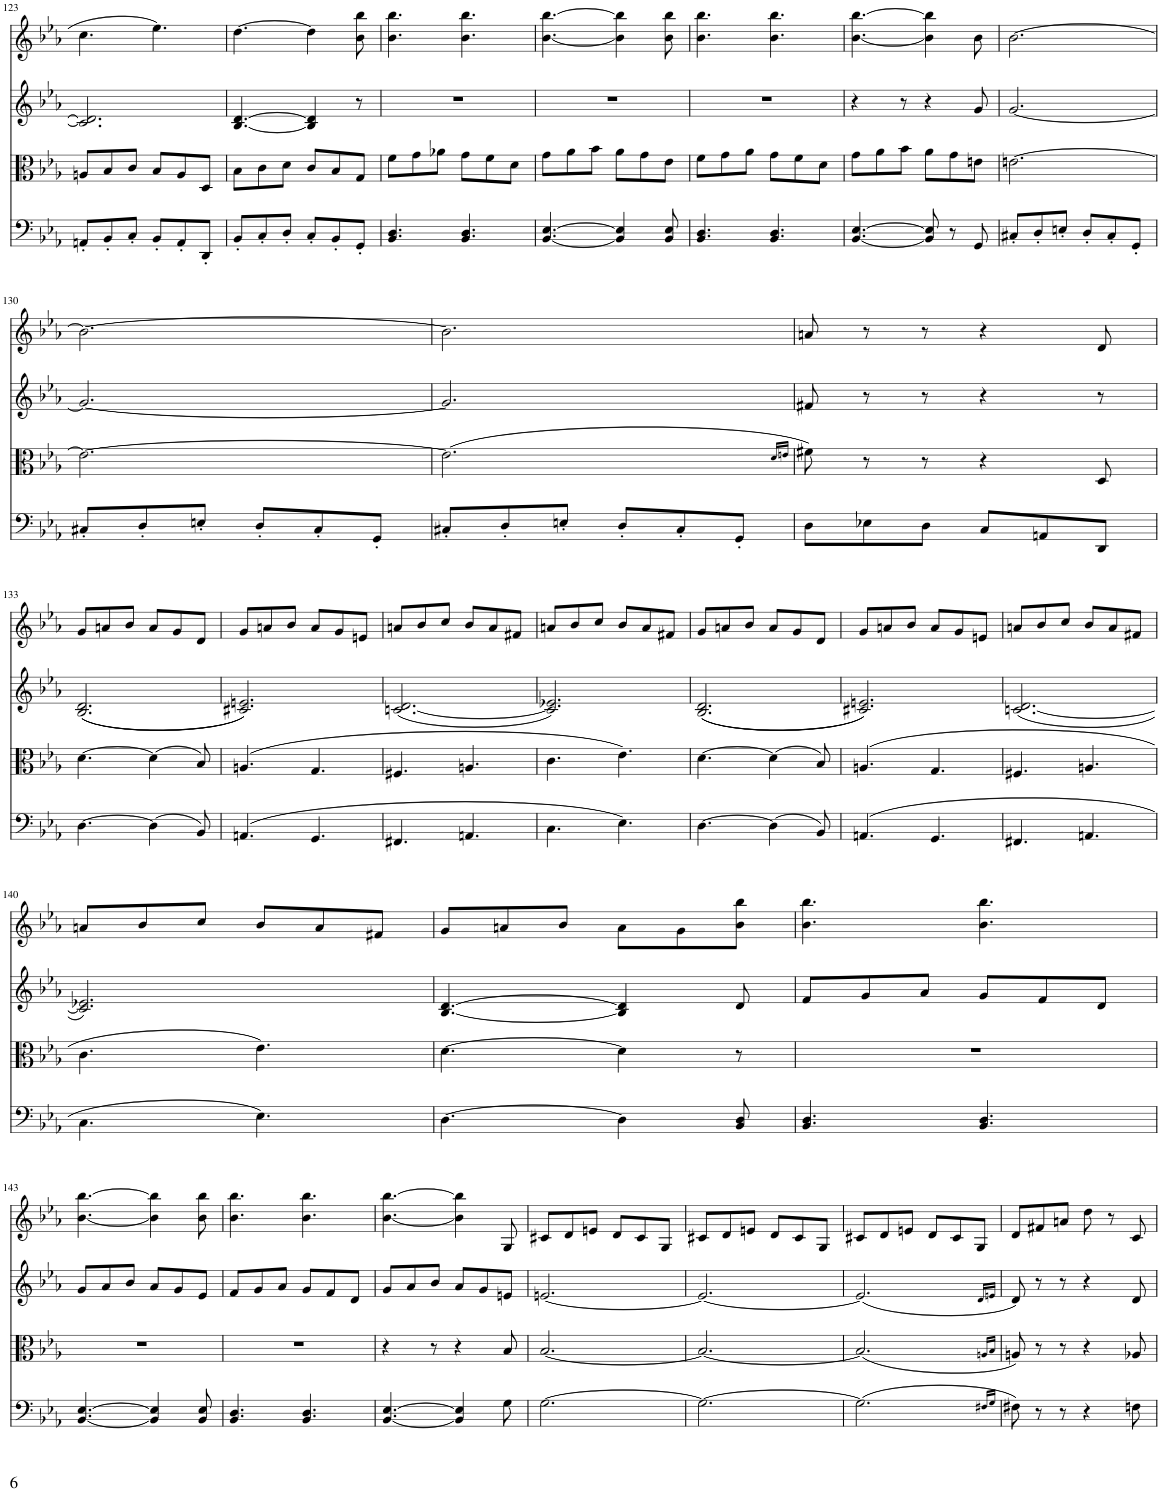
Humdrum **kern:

**kern	**kern	**kern	**kern
*part4	*part3	*part2	*part1
*staff4	*staff3	*staff2	*staff1
*I"Piano	*I"Piano	*I"Piano	*I"Piano
*I'Pno	*I'Pno	*I'Pno	*I'Pno
!!LO:PB:g=z
*clefF4	*clefC3	*clefG2	*clefG2
*k[b-e-a-]	*k[b-e-a-]	*k[b-e-a-]	*k[b-e-a-]
*M6/8	*M6/8	*M6/8	*M6/8
=123	=123	=123	=123
8AAn'/L	8An/L	2.c/] 2.d/]	4.cc\
8BB-'/	8B-/	.	.
8C'/J	8c/J	.	.
8BB-'/L	8B-/L	.	4.ee-\
8AA'/	8A/	.	.
8DD'/J	8D/J	.	.
=124	=124	=124	=124
8BB-'/L	8B-\L	[4.B-/ [4.d/	[4.dd\
8C'/	8c\	.	.
8D'/J	8d\J	.	.
8C'/L	8c/L	4B-/] 4d/]	4dd\]
8BB-'/	8B-/	.	.
8GG'/J	8G/J	8r	8b-\ 8bb-\
=125	=125	=125	=125
4.BB-/ 4.D/	8f\L	2.r	4.b-\ 4.bb-\
.	8g\	.	.
.	8a-X\J	.	.
4.BB-/ 4.D/	8g\L	.	4.b-\ 4.bb-\
.	8f\	.	.
.	8d\J	.	.
=126	=126	=126	=126
[4.BB-/ [4.E-/	8g\L	2.r	[4.b-\ [4.bb-\
.	8a-\	.	.
.	8b-\J	.	.
4BB-/] 4E-/]	8a-\L	.	4b-\] 4bb-\]
.	8g\	.	.
8BB-/ 8E-/	8e-\J	.	8b-\ 8bb-\
=127	=127	=127	=127
4.BB-/ 4.D/	8f\L	2.r	4.b-\ 4.bb-\
.	8g\	.	.
.	8a-\J	.	.
4.BB-/ 4.D/	8g\L	.	4.b-\ 4.bb-\
.	8f\	.	.
.	8d\J	.	.
=128	=128	=128	=128
[4.BB-/ [4.E-/	8g\L	4r	[4.b-\ [4.bb-\
.	8a-\	.	.
.	8b-\J	8r	.
8BB-/] 8E-/]	8a-\L	4r	4b-\] 4bb-\]
8r	8g\	.	.
8GG/	8en\J	8g/	8b-\
=129	=129	=129	=129
8C#X'/L	[2.en\	[2.g/	[2.b-\
8D'/	.	.	.
8En'/J	.	.	.
8D'/L	.	.	.
8C#'/	.	.	.
8GG'/J	.	.	.
!!LO:LB:g=z
=130	=130	=130	=130
8C#X'/L	2.e\_	2.g/_	2.b-\_
8D'/	.	.	.
8En'/J	.	.	.
8D'/L	.	.	.
8C#'/	.	.	.
8GG'/J	.	.	.
=131	=131	=131	=131
8C#X'/L	(2.e\]	2.g/]	2.b-\]
8D'/	.	.	.
8En'/J	.	.	.
8D'/L	.	.	.
8C#'/	.	.	.
8GG'/J	.	.	.
.	16qd/LL	.	.
.	16qen/JJ	.	.
=132	=132	=132	=132
8D\L	8f#X\)	8f#X/	8an/
8E-X\	8r	8r	8r
8D\J	8r	8r	8r
8C/L	4r	4r	4r
8AAn/	.	.	.
8DD/J	8D/	8r	8d/
!!LO:LB:g=z
=133	=133	=133	=133
[4.D\	[4.d\	((2.B-/ 2.d/	8g/L
.	.	.	8an/
.	.	.	8b-/J
(4D\]	(4d\]	.	8a/L
.	.	.	8g/
8BB-/)	8B-/)	.	8d/J
=134	=134	=134	=134
(4.AAn/	(4.An/	2.c#X/ 2.en/))	8g/L
.	.	.	8an/
.	.	.	8b-/J
4.GG/	4.G/	.	8a/L
.	.	.	8g/
.	.	.	8en/J
=135	=135	=135	=135
4.FF#X/	4.F#X/	([2.cn/ 2.d/	8an/L
.	.	.	8b-/
.	.	.	8cc/J
4.AAn/	4.An/	.	8b-/L
.	.	.	8a/
.	.	.	8f#X/J
=136	=136	=136	=136
4.C\	4.c\	2.c/] 2.e-X/)	8an/L
.	.	.	8b-/
.	.	.	8cc/J
4.E-\)	4.e-\)	.	8b-/L
.	.	.	8a/
.	.	.	8f#X/J
=137	=137	=137	=137
[4.D\	[4.d\	((2.B-/ 2.d/	8g/L
.	.	.	8an/
.	.	.	8b-/J
(4D\]	(4d\]	.	8a/L
.	.	.	8g/
8BB-/)	8B-/)	.	8d/J
=138	=138	=138	=138
(4.AAn/	(4.An/	2.c#X/ 2.en/))	8g/L
.	.	.	8an/
.	.	.	8b-/J
4.GG/	4.G/	.	8a/L
.	.	.	8g/
.	.	.	8en/J
=139	=139	=139	=139
4.FF#X/	4.F#X/	([2.cn/ 2.d/	8an/L
.	.	.	8b-/
.	.	.	8cc/J
4.AAn/	4.An/	.	8b-/L
.	.	.	8a/
.	.	.	8f#X/J
!!LO:LB:g=z
=140	=140	=140	=140
4.C\	4.c\	2.c/] 2.e-X/)	8an/L
.	.	.	8b-/
.	.	.	8cc/J
4.E-\)	4.e-\)	.	8b-/L
.	.	.	8a/
.	.	.	8f#X/J
=141	=141	=141	=141
[4.D\	[4.d\	[4.B-/ [4.d/	8g/L
.	.	.	8an/
.	.	.	8b-/J
4D\]	4d\]	4B-/] 4d/]	8a\L
.	.	.	8g\
8BB-/ 8D/	8r	8d/	8b-\ 8bb-\J
=142	=142	=142	=142
4.BB-/ 4.D/	2.r	8f/L	4.b-\ 4.bb-\
.	.	8g/	.
.	.	8a-/J	.
4.BB-/ 4.D/	.	8g/L	4.b-\ 4.bb-\
.	.	8f/	.
.	.	8d/J	.
!!LO:LB:g=z
=143	=143	=143	=143
[4.BB-/ [4.E-/	2.r	8g/L	[4.b-\ [4.bb-\
.	.	8a-/	.
.	.	8b-/J	.
4BB-/] 4E-/]	.	8a-/L	4b-\] 4bb-\]
.	.	8g/	.
8BB-/ 8E-/	.	8e-/J	8b-\ 8bb-\
=144	=144	=144	=144
4.BB-/ 4.D/	2.r	8f/L	4.b-\ 4.bb-\
.	.	8g/	.
.	.	8a-/J	.
4.BB-/ 4.D/	.	8g/L	4.b-\ 4.bb-\
.	.	8f/	.
.	.	8d/J	.
=145	=145	=145	=145
[4.BB-/ [4.E-/	4r	8g/L	[4.b-\ [4.bb-\
.	.	8a-/	.
.	8r	8b-/J	.
4BB-/] 4E-/]	4r	8a-/L	4b-\] 4bb-\]
.	.	8g/	.
8G\	8B-/	8en/J	8G/
=146	=146	=146	=146
[2.G\	[2.B-/	[2.en/	8c#X/L
.	.	.	8d/
.	.	.	8en/J
.	.	.	8d/L
.	.	.	8c#/
.	.	.	8G/J
=147	=147	=147	=147
2.G\_	2.B-/_	2.e/_	8c#X/L
.	.	.	8d/
.	.	.	8en/J
.	.	.	8d/L
.	.	.	8c#/
.	.	.	8G/J
=148	=148	=148	=148
(2.G\]	(2.B-/]	(2.e/]	8c#X/L
.	.	.	8d/
.	.	.	8en/J
.	.	.	8d/L
.	.	.	8c#/
.	.	.	8G/J
16qF#X/LL	16qAn/LL	16qd/LL	.
16qG/JJ	16qB-/JJ	16qen/JJ	.
=149	=149	=149	=149
8F#X\)	8An/)	8d/)	8d/L
8r	8r	8r	8f#X/
8r	8r	8r	8an/J
4r	4r	4r	8dd\
.	.	.	8r
8Fn\	8A-X/	8d/	8c/
=	=	=	=
*-	*-	*-	*-
